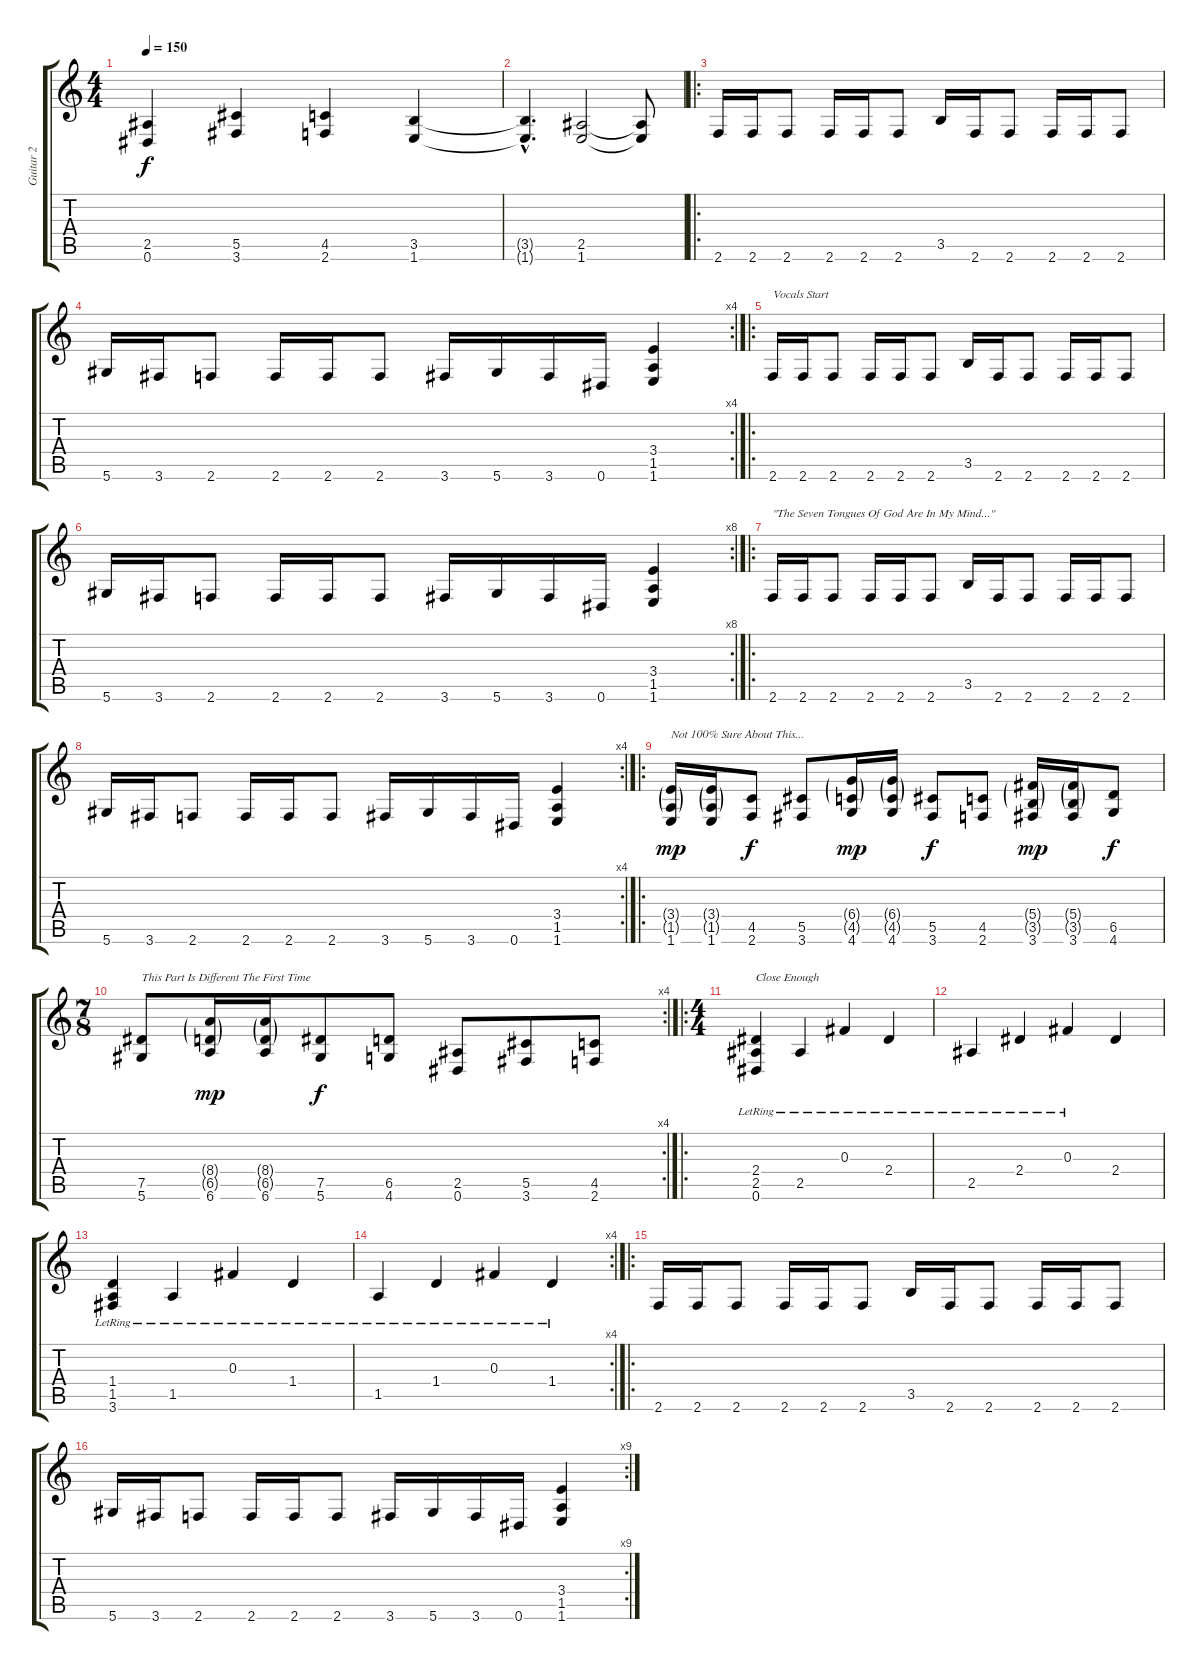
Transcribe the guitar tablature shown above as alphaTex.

\track ("Guitar 2" "Guitar 2") {instrument distortionguitar}
\staff {score tabs}
\tuning (Eb4 Bb3 Gb3 Db3 Ab2 Eb2) {hide}
\ts (4 4)
\tempo 150
\clef g2
\ks c
(2.5 0.6).4{dy f} (5.5 3.6).4 (4.5 2.6).4 (3.5 1.6).4 |
(3.5{hac t} 1.6{hac t}).4{d} (2.5 1.6).2 (2.5{t} 1.6{t}).8 |
\ro
2.6.16 2.6.16 2.6.8 2.6.16 2.6.16 2.6.8 3.5.16 2.6.16 2.6.8 2.6.16 2.6.16 2.6.8 |
\rc 4
5.6.16 3.6.16 2.6.8 2.6.16 2.6.16 2.6.8 3.6.16 5.6.16 3.6.16 0.6.16 (3.4 1.5 1.6).4 |
\ro
2.6.16{txt "Vocals Start"} 2.6.16 2.6.8 2.6.16 2.6.16 2.6.8 3.5.16 2.6.16 2.6.8 2.6.16 2.6.16 2.6.8 |
\rc 8
5.6.16 3.6.16 2.6.8 2.6.16 2.6.16 2.6.8 3.6.16 5.6.16 3.6.16 0.6.16 (3.4 1.5 1.6).4 |
\ro
2.6.16{txt "\"The Seven Tongues Of God Are In My Mind...\""} 2.6.16 2.6.8 2.6.16 2.6.16 2.6.8 3.5.16 2.6.16 2.6.8 2.6.16 2.6.16 2.6.8 |
\rc 4
5.6.16 3.6.16 2.6.8 2.6.16 2.6.16 2.6.8 3.6.16 5.6.16 3.6.16 0.6.16 (3.4 1.5 1.6).4 |
\ro
(3.4{g} 1.5{g} 1.6).16{txt "Not 100% Sure About This..." dy mp} (3.4{g} 1.5{g} 1.6).16 (4.5 2.6).8{dy f} (5.5 3.6).8 (6.4{g} 4.5{g} 4.6).16{dy mp} (6.4{g} 4.5{g} 4.6).16 (5.5 3.6).8{dy f} (4.5 2.6).8 (5.4{g} 3.5{g} 3.6).16{dy mp} (5.4{g} 3.5{g} 3.6).16 (6.5 4.6).8{dy f} |
\rc 4
\ts (7 8)
(7.5 5.6).8{txt "This Part Is Different The First Time"} (8.4{g} 6.5{g} 6.6).16{dy mp} (8.4{g} 6.5{g} 6.6).16 (7.5 5.6).8{dy f} (6.5 4.6).8 (2.5 0.6).8 (5.5 3.6).8 (4.5 2.6).8 |
\ro
\ts (4 4)
(2.4{lr} 2.5{lr} 0.6{lr}).4{txt "Close Enough"} 2.5{lr}.4 0.3{lr}.4 2.4{lr}.4 |
2.5{lr}.4 2.4{lr}.4 0.3{lr}.4 2.4.4 |
(1.4{lr} 1.5{lr} 3.6{lr}).4 1.5{lr}.4 0.3{lr}.4 1.4{lr}.4 |
\rc 4
1.5{lr}.4 1.4{lr}.4 0.3{lr}.4 1.4{lr}.4 |
\ro
2.6.16 2.6.16 2.6.8 2.6.16 2.6.16 2.6.8 3.5.16 2.6.16 2.6.8 2.6.16 2.6.16 2.6.8 |
\rc 9
5.6.16 3.6.16 2.6.8 2.6.16 2.6.16 2.6.8 3.6.16 5.6.16 3.6.16 0.6.16 (3.4 1.5 1.6).4
